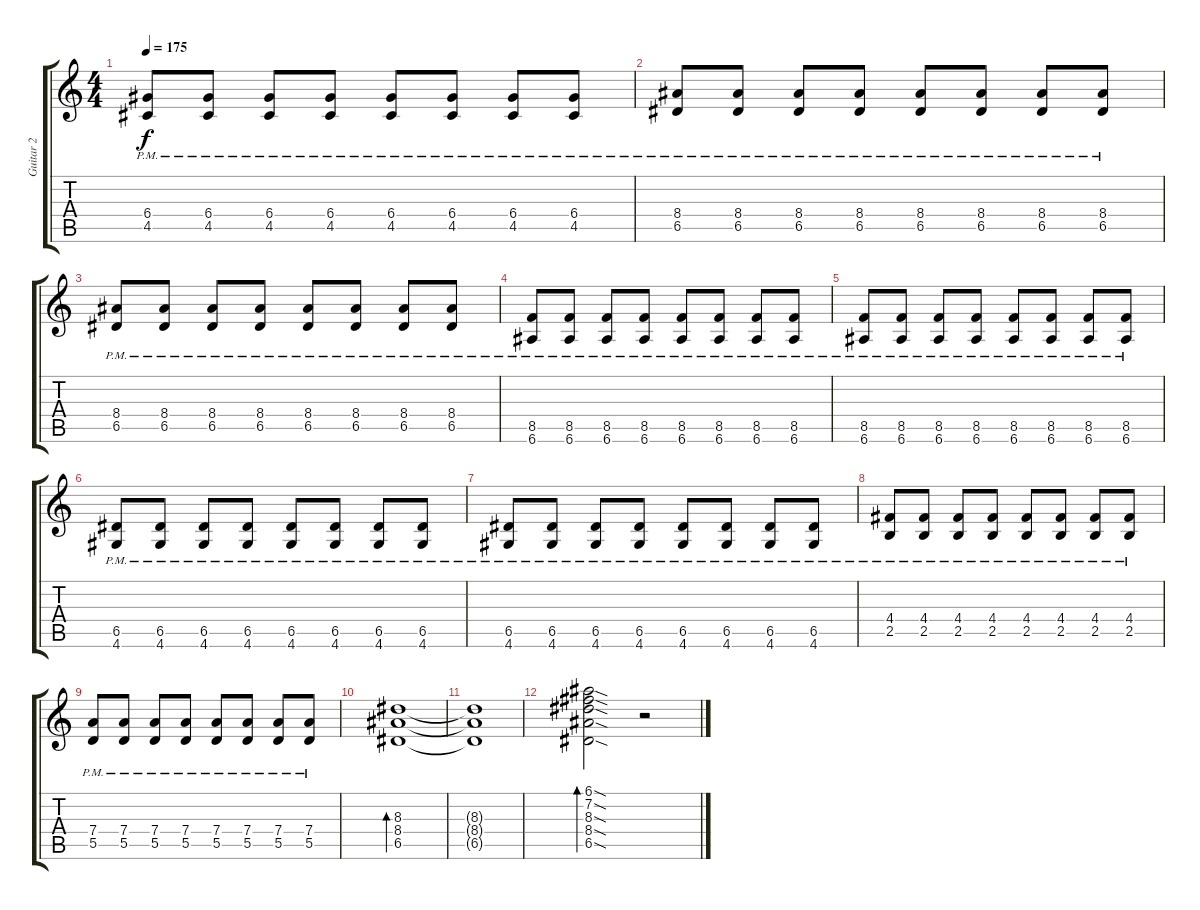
\track ("Guitar 2" "Guitar 2") {instrument distortionguitar}
\staff {score tabs}
\tuning (E4 B3 G3 D3 A2 E2) {hide}
\ts (4 4)
\tempo 175
\clef g2
\ks c
(6.4{pm} 4.5{pm}).8{dy f} (6.4{pm} 4.5{pm}).8 (6.4{pm} 4.5{pm}).8 (6.4{pm} 4.5{pm}).8 (6.4{pm} 4.5{pm}).8 (6.4{pm} 4.5{pm}).8 (6.4{pm} 4.5{pm}).8 (6.4{pm} 4.5{pm}).8 |
(8.4{pm} 6.5{pm}).8 (8.4{pm} 6.5{pm}).8 (8.4{pm} 6.5{pm}).8 (8.4{pm} 6.5{pm}).8 (8.4{pm} 6.5{pm}).8 (8.4{pm} 6.5{pm}).8 (8.4{pm} 6.5{pm}).8 (8.4{pm} 6.5{pm}).8 |
(8.4{pm} 6.5{pm}).8 (8.4{pm} 6.5{pm}).8 (8.4{pm} 6.5{pm}).8 (8.4{pm} 6.5{pm}).8 (8.4{pm} 6.5{pm}).8 (8.4{pm} 6.5{pm}).8 (8.4{pm} 6.5{pm}).8 (8.4{pm} 6.5{pm}).8 |
(8.5{pm} 6.6{pm}).8 (8.5{pm} 6.6{pm}).8 (8.5{pm} 6.6{pm}).8 (8.5{pm} 6.6{pm}).8 (8.5{pm} 6.6{pm}).8 (8.5{pm} 6.6{pm}).8 (8.5{pm} 6.6{pm}).8 (8.5{pm} 6.6{pm}).8 |
(8.5{pm} 6.6{pm}).8 (8.5{pm} 6.6{pm}).8 (8.5{pm} 6.6{pm}).8 (8.5{pm} 6.6{pm}).8 (8.5{pm} 6.6{pm}).8 (8.5{pm} 6.6{pm}).8 (8.5{pm} 6.6{pm}).8 (8.5{pm} 6.6{pm}).8 |
(6.5{pm} 4.6{pm}).8 (6.5{pm} 4.6{pm}).8 (6.5{pm} 4.6{pm}).8 (6.5{pm} 4.6{pm}).8 (6.5{pm} 4.6{pm}).8 (6.5{pm} 4.6{pm}).8 (6.5{pm} 4.6{pm}).8 (6.5{pm} 4.6{pm}).8 |
(6.5{pm} 4.6{pm}).8 (6.5{pm} 4.6{pm}).8 (6.5{pm} 4.6{pm}).8 (6.5{pm} 4.6{pm}).8 (6.5{pm} 4.6{pm}).8 (6.5{pm} 4.6{pm}).8 (6.5{pm} 4.6{pm}).8 (6.5{pm} 4.6{pm}).8 |
(4.4{pm} 2.5{pm}).8 (4.4{pm} 2.5{pm}).8 (4.4{pm} 2.5{pm}).8 (4.4{pm} 2.5{pm}).8 (4.4{pm} 2.5{pm}).8 (4.4{pm} 2.5{pm}).8 (4.4{pm} 2.5{pm}).8 (4.4{pm} 2.5{pm}).8 |
(7.4{pm} 5.5{pm}).8 (7.4{pm} 5.5{pm}).8 (7.4{pm} 5.5{pm}).8 (7.4{pm} 5.5{pm}).8 (7.4{pm} 5.5{pm}).8 (7.4{pm} 5.5{pm}).8 (7.4{pm} 5.5{pm}).8 (7.4{pm} 5.5{pm}).8 |
(8.3 8.4 6.5).1{bd 120} |
(8.3{t} 8.4{t} 6.5{t}).1 |
(6.1{sod} 7.2{sod} 8.3{sod} 8.4{sod} 6.5{sod}).2{bd 240} r.2
